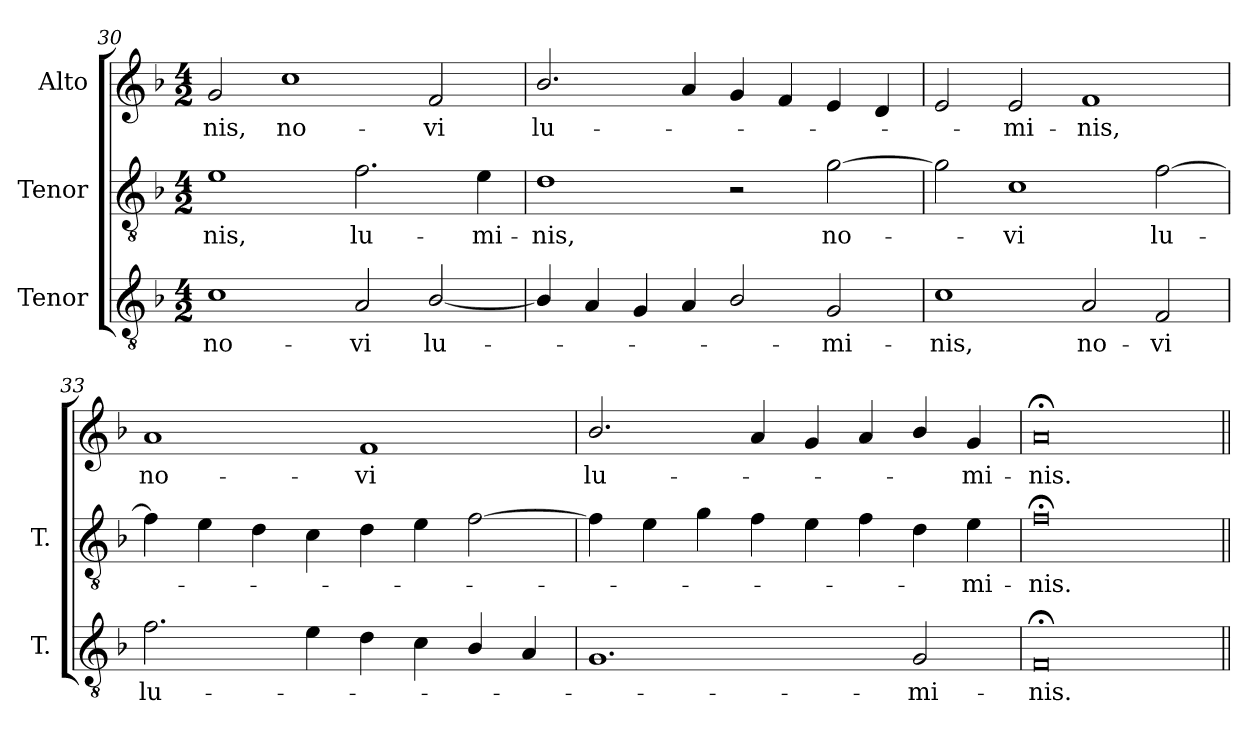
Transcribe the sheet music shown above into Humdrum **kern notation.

**kern	**text	**kern	**text	**kern	**text
*part3	*part3	*part2	*part2	*part1	*part1
*staff3	*staff3	*staff2	*staff2	*staff1	*staff1
*I"Tenor	*	*I"Tenor	*	*I"Alto	*
*I'T.	*	*I'T.	*	*	*
*clefGv2	*	*clefGv2	*	*clefG2	*
*ITrd7c12	*	*ITrd7c12	*	*	*
*k[b-]	*	*k[b-]	*	*k[b-]	*
*F:	*	*F:	*	*F:	*
*M4/2	*	*M4/2	*	*M4/2	*
=30	=30	=30	=30	=30	=30
!	!LO:LY:b:color=#000000	!	!	!	!
!	!	!	!LO:LY:b:color=#000000	!	!
!	!	!	!	!	!LO:LY:b:color=#000000
1Ci	no-	1Ei	-nis,	2gi/	-nis,
!	!	!	!	!	!LO:LY:b:color=#000000
.	.	.	.	1cci	no-
!	!LO:LY:b:color=#000000	!	!	!	!
!	!	!	!LO:LY:b:color=#000000	!	!
2AAi/	-vi	2.Fi\	lu-	.	.
!	!LO:LY:b:color=#000000	!	!	!	!
!	!	!	!	!	!LO:LY:b:color=#000000
[2BB-i/	lu-	.	.	2fi/	-vi
!	!	!	!LO:LY:b:color=#000000	!	!
.	.	4Ei\	-mi-	.	.
=31	=31	=31	=31	=31	=31
!	!	!	!LO:LY:b:color=#000000	!	!
!	!	!	!	!	!LO:LY:b:color=#000000
4BB-i/]	.	1Di	-nis,	2.b-i/	lu-
4AAi/	.	.	.	.	.
4GGi/	.	.	.	.	.
4AAi/	.	.	.	4ai/	.
2BB-i/	.	2r	.	4gi/	.
.	.	.	.	4fi/	.
!	!LO:LY:b:color=#000000	!	!	!	!
!	!	!	!LO:LY:b:color=#000000	!	!
2GGi/	-mi-	[2Gi\	no-	4ei/	.
.	.	.	.	4di/	.
!!LO:LB:g=z
=32	=32	=32	=32	=32	=32
!	!LO:LY:b:color=#000000	!	!	!	!
1Ci	-nis,	2Gi\]	.	2ei/	.
!	!	!	!LO:LY:b:color=#000000	!	!
!	!	!	!	!	!LO:LY:b:color=#000000
.	.	1Ci	-vi	2ei/	-mi-
!	!LO:LY:b:color=#000000	!	!	!	!
!	!	!	!	!	!LO:LY:b:color=#000000
2AAi/	no-	.	.	1fi	-nis,
!	!LO:LY:b:color=#000000	!	!	!	!
!	!	!	!LO:LY:b:color=#000000	!	!
2FFi/	-vi	[2Fi\	lu-	.	.
=33	=33	=33	=33	=33	=33
!	!LO:LY:b:color=#000000	!	!	!	!
!	!	!	!	!	!LO:LY:b:color=#000000
2.Fi\	lu-	4Fi\]	.	1ai	no-
.	.	4Ei\	.	.	.
.	.	4Di\	.	.	.
4Ei\	.	4Ci\	.	.	.
!	!	!	!	!	!LO:LY:b:color=#000000
4Di\	.	4Di\	.	1fi	-vi
4Ci\	.	4Ei\	.	.	.
4BB-i/	.	[2Fi\	.	.	.
4AAi/	.	.	.	.	.
=34	=34	=34	=34	=34	=34
!	!	!	!	!	!LO:LY:b:color=#000000
1.GGi	.	4Fi\]	.	2.b-i/	lu-
.	.	4Ei\	.	.	.
.	.	4Gi\	.	.	.
.	.	4Fi\	.	4ai/	.
.	.	4Ei\	.	4gi/	.
.	.	4Fi\	.	4ai/	.
!	!LO:LY:b:color=#000000	!	!	!	!
2GGi/	-mi-	4Di\	.	4b-i/	.
!	!	!	!LO:LY:b:color=#000000	!	!
!	!	!	!	!	!LO:LY:b:color=#000000
.	.	4Ei\	-mi-	4gi/	-mi-
=35	=35	=35	=35	=35	=35
!	!LO:LY:b:color=#000000	!	!	!	!
!	!	!	!LO:LY:b:color=#000000	!	!
!	!	!	!	!	!LO:LY:b:color=#000000
0FF;i	-nis.	0F;i	-nis.	0a;i	-nis.
=||	=||	=||	=||	=||	=||
*-	*-	*-	*-	*-	*-
